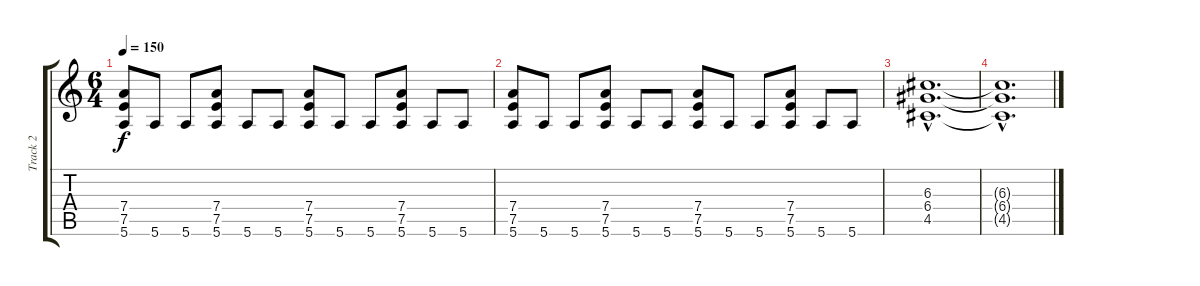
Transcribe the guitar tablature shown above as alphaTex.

\track ("Track 2" "Track 2") {instrument overdrivenguitar}
\staff {score tabs}
\tuning (E4 B3 G3 D3 A2 E2) {hide}
\ts (6 4)
\tempo 150
\clef g2
\ks c
(7.4 7.5 5.6).8{dy f} 5.6.8 5.6.8 (7.4 7.5 5.6).8 5.6.8 5.6.8 (7.4 7.5 5.6).8 5.6.8 5.6.8 (7.4 7.5 5.6).8 5.6.8 5.6.8 |
(7.4 7.5 5.6).8 5.6.8 5.6.8 (7.4 7.5 5.6).8 5.6.8 5.6.8 (7.4 7.5 5.6).8 5.6.8 5.6.8 (7.4 7.5 5.6).8 5.6.8 5.6.8 |
(6.3{hac} 6.4{hac} 4.5{hac}).1{d} |
(6.3{hac t} 6.4{hac t} 4.5{hac t}).1{d}
